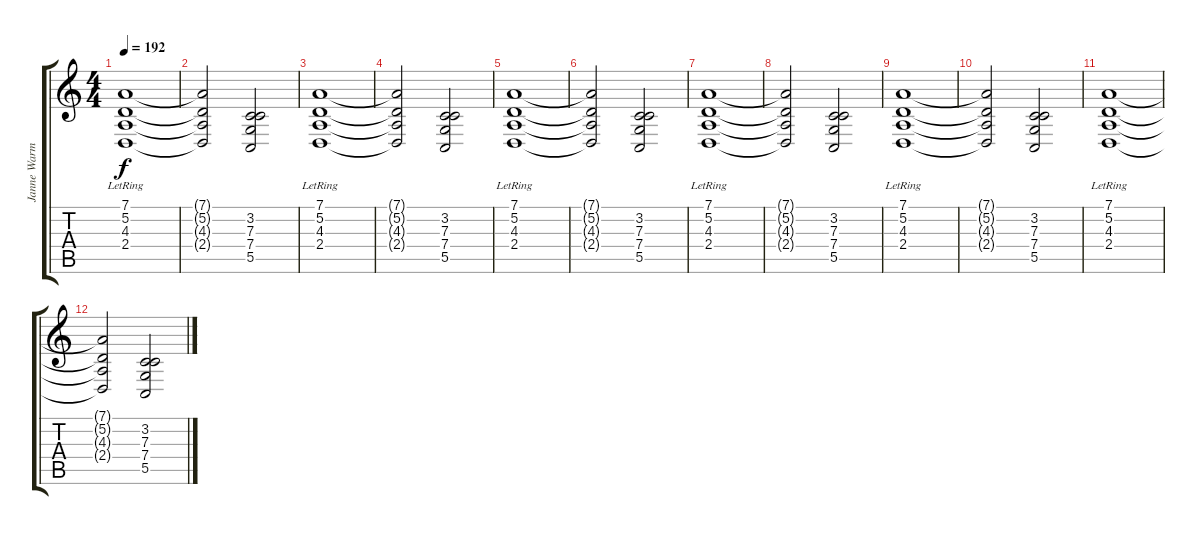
\track ("Janne Warman" "Janne Warm") {instrument stringensemble1}
\staff {score tabs}
\tuning (D4 A3 F3 C3 G2 D2) {hide}
\ts (4 4)
\tempo 192
\clef g2
\ks c
(7.1{lr} 5.2 4.3 2.4).1{dy f instrument stringensemble1} |
(7.1{t} 5.2{t} 4.3{t} 2.4{t}).2 (3.2 7.3 7.4 5.5).2 |
(7.1{lr} 5.2 4.3 2.4).1 |
(7.1{t} 5.2{t} 4.3{t} 2.4{t}).2 (3.2 7.3 7.4 5.5).2 |
(7.1{lr} 5.2 4.3 2.4).1 |
(7.1{t} 5.2{t} 4.3{t} 2.4{t}).2 (3.2 7.3 7.4 5.5).2 |
(7.1{lr} 5.2 4.3 2.4).1 |
(7.1{t} 5.2{t} 4.3{t} 2.4{t}).2 (3.2 7.3 7.4 5.5).2 |
(7.1{lr} 5.2 4.3 2.4).1 |
(7.1{t} 5.2{t} 4.3{t} 2.4{t}).2 (3.2 7.3 7.4 5.5).2 |
(7.1{lr} 5.2 4.3 2.4).1 |
(7.1{t} 5.2{t} 4.3{t} 2.4{t}).2 (3.2 7.3 7.4 5.5).2
